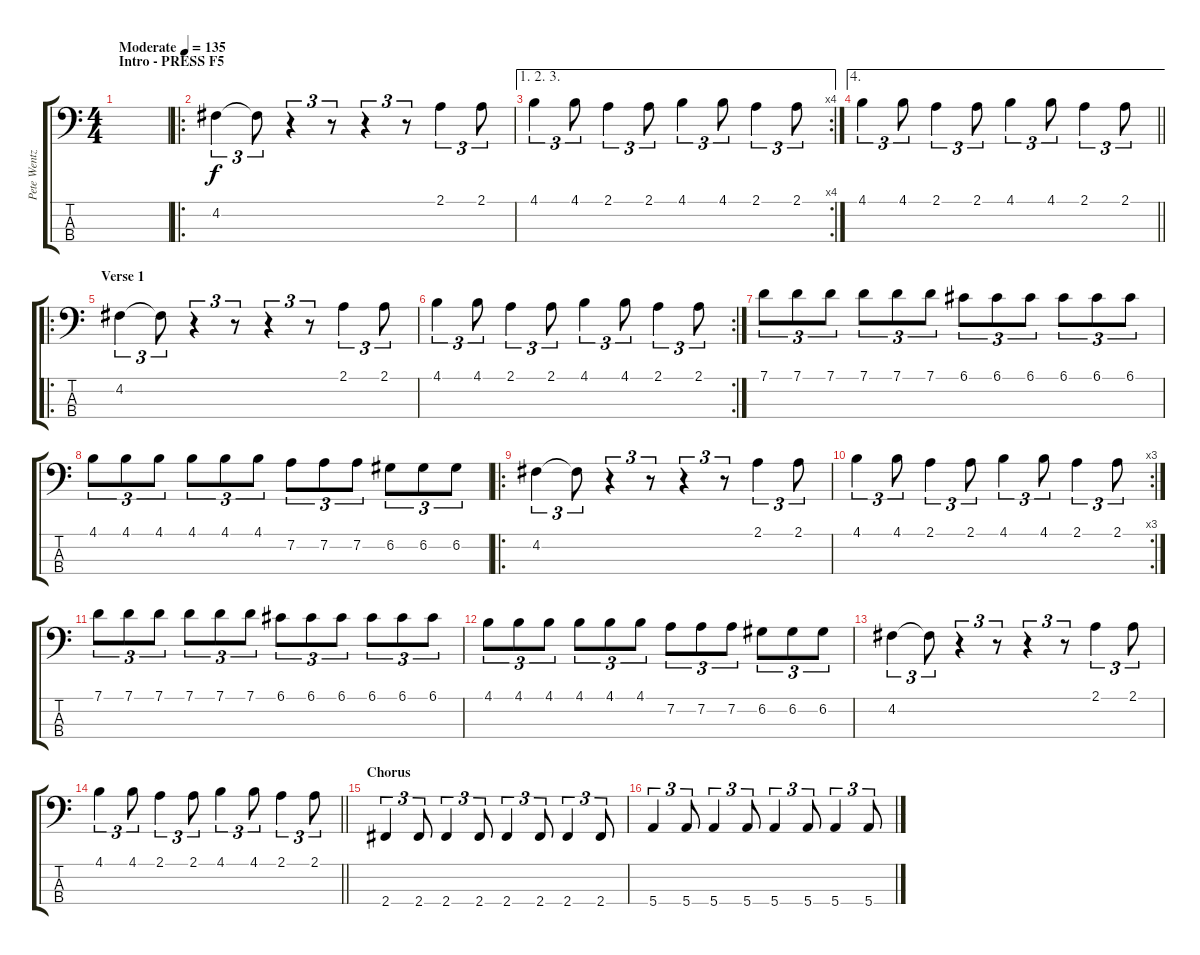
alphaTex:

\track ("Pete Wentz" "Pete Wentz") {instrument electricbasspick}
\staff {score tabs}
\tuning (G2 D2 A1 E1) {hide}
\ts (4 4)
\section ("" "Intro - PRESS F5 ")
\tempo (135 "Moderate")
\clef f4
\ks c
|
\ro
4.2.4{tu (3 2)} 4.2{t}.8{tu (3 2)} r.4{tu (3 2)} r.8{tu (3 2)} r.4{tu (3 2)} r.8{tu (3 2)} 2.1.4{tu (3 2)} 2.1.8{tu (3 2)} |
\ae (1 2 3)
\rc 4
4.1.4{tu (3 2)} 4.1.8{tu (3 2)} 2.1.4{tu (3 2)} 2.1.8{tu (3 2)} 4.1.4{tu (3 2)} 4.1.8{tu (3 2)} 2.1.4{tu (3 2)} 2.1.8{tu (3 2)} |
\ae 4
\barLineRight lightlight
4.1.4{tu (3 2)} 4.1.8{tu (3 2)} 2.1.4{tu (3 2)} 2.1.8{tu (3 2)} 4.1.4{tu (3 2)} 4.1.8{tu (3 2)} 2.1.4{tu (3 2)} 2.1.8{tu (3 2)} |
\ro
\section ("" "Verse 1")
4.2.4{tu (3 2)} 4.2{t}.8{tu (3 2)} r.4{tu (3 2)} r.8{tu (3 2)} r.4{tu (3 2)} r.8{tu (3 2)} 2.1.4{tu (3 2)} 2.1.8{tu (3 2)} |
\rc 2
4.1.4{tu (3 2)} 4.1.8{tu (3 2)} 2.1.4{tu (3 2)} 2.1.8{tu (3 2)} 4.1.4{tu (3 2)} 4.1.8{tu (3 2)} 2.1.4{tu (3 2)} 2.1.8{tu (3 2)} |
7.1.8{tu (3 2)} 7.1.8{tu (3 2)} 7.1.8{tu (3 2)} 7.1.8{tu (3 2)} 7.1.8{tu (3 2)} 7.1.8{tu (3 2)} 6.1.8{tu (3 2)} 6.1.8{tu (3 2)} 6.1.8{tu (3 2)} 6.1.8{tu (3 2)} 6.1.8{tu (3 2)} 6.1.8{tu (3 2)} |
4.1.8{tu (3 2)} 4.1.8{tu (3 2)} 4.1.8{tu (3 2)} 4.1.8{tu (3 2)} 4.1.8{tu (3 2)} 4.1.8{tu (3 2)} 7.2.8{tu (3 2)} 7.2.8{tu (3 2)} 7.2.8{tu (3 2)} 6.2.8{tu (3 2)} 6.2.8{tu (3 2)} 6.2.8{tu (3 2)} |
\ro
4.2.4{tu (3 2)} 4.2{t}.8{tu (3 2)} r.4{tu (3 2)} r.8{tu (3 2)} r.4{tu (3 2)} r.8{tu (3 2)} 2.1.4{tu (3 2)} 2.1.8{tu (3 2)} |
\rc 3
4.1.4{tu (3 2)} 4.1.8{tu (3 2)} 2.1.4{tu (3 2)} 2.1.8{tu (3 2)} 4.1.4{tu (3 2)} 4.1.8{tu (3 2)} 2.1.4{tu (3 2)} 2.1.8{tu (3 2)} |
7.1.8{tu (3 2)} 7.1.8{tu (3 2)} 7.1.8{tu (3 2)} 7.1.8{tu (3 2)} 7.1.8{tu (3 2)} 7.1.8{tu (3 2)} 6.1.8{tu (3 2)} 6.1.8{tu (3 2)} 6.1.8{tu (3 2)} 6.1.8{tu (3 2)} 6.1.8{tu (3 2)} 6.1.8{tu (3 2)} |
4.1.8{tu (3 2)} 4.1.8{tu (3 2)} 4.1.8{tu (3 2)} 4.1.8{tu (3 2)} 4.1.8{tu (3 2)} 4.1.8{tu (3 2)} 7.2.8{tu (3 2)} 7.2.8{tu (3 2)} 7.2.8{tu (3 2)} 6.2.8{tu (3 2)} 6.2.8{tu (3 2)} 6.2.8{tu (3 2)} |
4.2.4{tu (3 2)} 4.2{t}.8{tu (3 2)} r.4{tu (3 2)} r.8{tu (3 2)} r.4{tu (3 2)} r.8{tu (3 2)} 2.1.4{tu (3 2)} 2.1.8{tu (3 2)} |
\barLineRight lightlight
4.1.4{tu (3 2)} 4.1.8{tu (3 2)} 2.1.4{tu (3 2)} 2.1.8{tu (3 2)} 4.1.4{tu (3 2)} 4.1.8{tu (3 2)} 2.1.4{tu (3 2)} 2.1.8{tu (3 2)} |
\section ("" "Chorus")
2.4.4{tu (3 2)} 2.4.8{tu (3 2)} 2.4.4{tu (3 2)} 2.4.8{tu (3 2)} 2.4.4{tu (3 2)} 2.4.8{tu (3 2)} 2.4.4{tu (3 2)} 2.4.8{tu (3 2)} |
5.4.4{tu (3 2)} 5.4.8{tu (3 2)} 5.4.4{tu (3 2)} 5.4.8{tu (3 2)} 5.4.4{tu (3 2)} 5.4.8{tu (3 2)} 5.4.4{tu (3 2)} 5.4.8{tu (3 2)}
